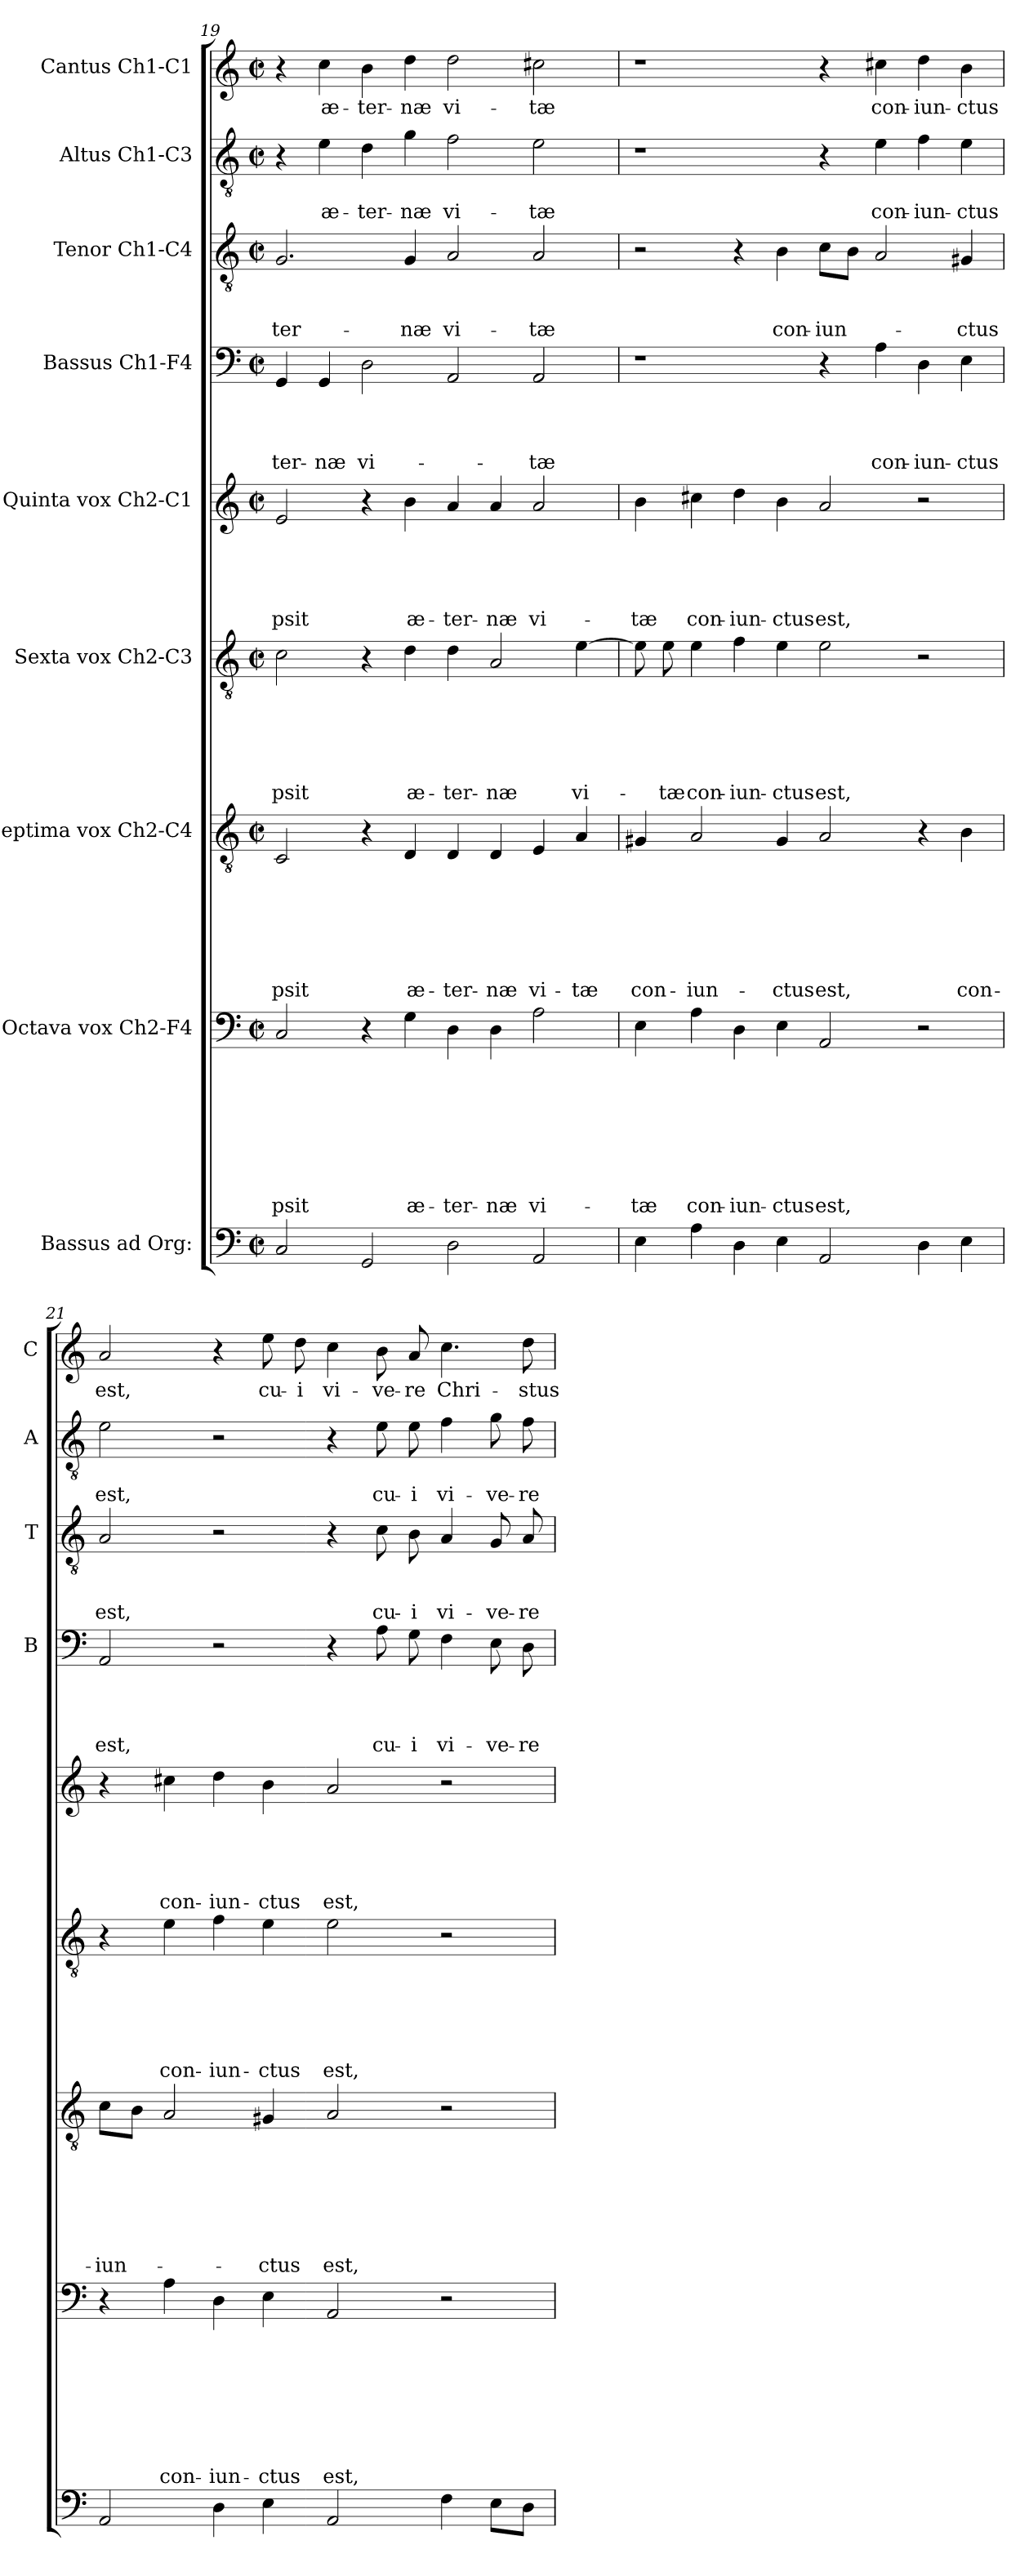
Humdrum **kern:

**kern	**kern	**text	**text	**text	**text	**text	**text	**text	**text	**kern	**text	**text	**text	**text	**text	**text	**text	**kern	**text	**text	**text	**text	**text	**text	**kern	**text	**text	**text	**text	**text	**kern	**text	**text	**text	**text	**kern	**text	**text	**text	**kern	**text	**text	**kern	**text
*part9	*part8	*part8	*part8	*part8	*part8	*part8	*part8	*part8	*part8	*part7	*part7	*part7	*part7	*part7	*part7	*part7	*part7	*part6	*part6	*part6	*part6	*part6	*part6	*part6	*part5	*part5	*part5	*part5	*part5	*part5	*part4	*part4	*part4	*part4	*part4	*part3	*part3	*part3	*part3	*part2	*part2	*part2	*part1	*part1
*staff9	*staff8	*staff8	*staff8	*staff8	*staff8	*staff8	*staff8	*staff8	*staff8	*staff7	*staff7	*staff7	*staff7	*staff7	*staff7	*staff7	*staff7	*staff6	*staff6	*staff6	*staff6	*staff6	*staff6	*staff6	*staff5	*staff5	*staff5	*staff5	*staff5	*staff5	*staff4	*staff4	*staff4	*staff4	*staff4	*staff3	*staff3	*staff3	*staff3	*staff2	*staff2	*staff2	*staff1	*staff1
*I"Bassus ad Org:	*I"Octava vox Ch2-F4	*	*	*	*	*	*	*	*	*I"Septima vox Ch2-C4	*	*	*	*	*	*	*	*I"Sexta vox Ch2-C3	*	*	*	*	*	*	*I"Quinta vox Ch2-C1	*	*	*	*	*	*I"Bassus Ch1-F4	*	*	*	*	*I"Tenor Ch1-C4	*	*	*	*I"Altus Ch1-C3	*	*	*I"Cantus Ch1-C1	*
*	*	*	*	*	*	*	*	*	*	*	*	*	*	*	*	*	*	*	*	*	*	*	*	*	*	*	*	*	*	*	*I'B	*	*	*	*	*I'T	*	*	*	*I'A	*	*	*I'C	*
*clefF4	*clefF4	*	*	*	*	*	*	*	*	*clefGv2	*	*	*	*	*	*	*	*clefGv2	*	*	*	*	*	*	*clefG2	*	*	*	*	*	*clefF4	*	*	*	*	*clefGv2	*	*	*	*clefGv2	*	*	*clefG2	*
*k[]	*k[]	*	*	*	*	*	*	*	*	*k[]	*	*	*	*	*	*	*	*k[]	*	*	*	*	*	*	*k[]	*	*	*	*	*	*k[]	*	*	*	*	*k[]	*	*	*	*k[]	*	*	*k[]	*
*C:	*C:	*	*	*	*	*	*	*	*	*C:	*	*	*	*	*	*	*	*C:	*	*	*	*	*	*	*C:	*	*	*	*	*	*C:	*	*	*	*	*C:	*	*	*	*C:	*	*	*C:	*
*M2/2	*M2/2	*	*	*	*	*	*	*	*	*M2/2	*	*	*	*	*	*	*	*M2/2	*	*	*	*	*	*	*M2/2	*	*	*	*	*	*M2/2	*	*	*	*	*M2/2	*	*	*	*M2/2	*	*	*M2/2	*
*met(c|)	*met(c|)	*	*	*	*	*	*	*	*	*met(c|)	*	*	*	*	*	*	*	*met(c|)	*	*	*	*	*	*	*met(c|)	*	*	*	*	*	*met(c|)	*	*	*	*	*met(c|)	*	*	*	*met(c|)	*	*	*met(c|)	*
=19	=19	=19	=19	=19	=19	=19	=19	=19	=19	=19	=19	=19	=19	=19	=19	=19	=19	=19	=19	=19	=19	=19	=19	=19	=19	=19	=19	=19	=19	=19	=19	=19	=19	=19	=19	=19	=19	=19	=19	=19	=19	=19	=19	=19
!	!	!	!	!	!	!	!	!	!LO:LY:b	!	!	!	!	!	!	!	!LO:LY:b	!	!	!	!	!	!	!LO:LY:b	!	!	!	!	!	!LO:LY:b	!	!	!	!	!LO:LY:b	!	!	!	!LO:LY:b	!	!	!	!	!
2C/	2C/	.	.	.	.	.	.	.	-psit	2C/	.	.	.	.	.	.	-psit	2c\	.	.	.	.	.	-psit	2e/	.	.	.	.	-psit	4GG/	.	.	.	-ter-	2.G/	.	.	-ter-	4r	.	.	4r	.
!	!	!	!	!	!	!	!	!	!	!	!	!	!	!	!	!	!	!	!	!	!	!	!	!	!	!	!	!	!	!	!	!	!	!	!LO:LY:b	!	!	!	!	!	!	!LO:LY:b	!	!LO:LY:b
.	.	.	.	.	.	.	.	.	.	.	.	.	.	.	.	.	.	.	.	.	.	.	.	.	.	.	.	.	.	.	4GG/	.	.	.	-næ	.	.	.	.	4e\	.	æ-	4cc\	æ-
!	!	!	!	!	!	!	!	!	!	!	!	!	!	!	!	!	!	!	!	!	!	!	!	!	!	!	!	!	!	!	!	!	!	!	!LO:LY:b	!	!	!	!	!	!	!LO:LY:b	!	!LO:LY:b
2GG/	4r	.	.	.	.	.	.	.	.	4r	.	.	.	.	.	.	.	4r	.	.	.	.	.	.	4r	.	.	.	.	.	2D\	.	.	.	vi-	.	.	.	.	4d\	.	-ter-	4b\	-ter-
!	!	!	!	!	!	!	!	!	!LO:LY:b	!	!	!	!	!	!	!	!LO:LY:b	!	!	!	!	!	!	!LO:LY:b	!	!	!	!	!	!LO:LY:b	!	!	!	!	!	!	!	!	!LO:LY:b	!	!	!LO:LY:b	!	!LO:LY:b
.	4G\	.	.	.	.	.	.	.	æ-	4D/	.	.	.	.	.	.	æ-	4d\	.	.	.	.	.	æ-	4b\	.	.	.	.	æ-	.	.	.	.	.	4G/	.	.	-næ	4g\	.	-næ	4dd\	-næ
!	!	!	!	!	!	!	!	!	!LO:LY:b	!	!	!	!	!	!	!	!LO:LY:b	!	!	!	!	!	!	!LO:LY:b	!	!	!	!	!	!LO:LY:b	!	!	!	!	!	!	!	!	!LO:LY:b	!	!	!LO:LY:b	!	!LO:LY:b
2D\	4D\	.	.	.	.	.	.	.	-ter-	4D/	.	.	.	.	.	.	-ter-	4d\	.	.	.	.	.	-ter-	4a/	.	.	.	.	-ter-	2AA/	.	.	.	.	2A/	.	.	vi-	2f\	.	vi-	2dd\	vi-
!	!	!	!	!	!	!	!	!	!LO:LY:b	!	!	!	!	!	!	!	!LO:LY:b	!	!	!	!	!	!	!LO:LY:b	!	!	!	!	!	!LO:LY:b	!	!	!	!	!	!	!	!	!	!	!	!	!	!
.	4D\	.	.	.	.	.	.	.	-næ	4D/	.	.	.	.	.	.	-næ	2A/	.	.	.	.	.	-næ	4a/	.	.	.	.	-næ	.	.	.	.	.	.	.	.	.	.	.	.	.	.
!	!	!	!	!	!	!	!	!	!LO:LY:b	!	!	!	!	!	!	!	!LO:LY:b	!	!	!	!	!	!	!	!	!	!	!	!	!LO:LY:b	!	!	!	!	!LO:LY:b	!	!	!	!LO:LY:b	!	!	!LO:LY:b	!	!LO:LY:b
2AA/	2A\	.	.	.	.	.	.	.	vi-	4E/	.	.	.	.	.	.	vi-	.	.	.	.	.	.	.	2a/	.	.	.	.	vi-	2AA/	.	.	.	-tæ	2A/	.	.	-tæ	2e\	.	-tæ	2cc#X\	-tæ
!	!	!	!	!	!	!	!	!	!	!	!	!	!	!	!	!	!LO:LY:b	!	!	!	!	!	!	!LO:LY:b	!	!	!	!	!	!	!	!	!	!	!	!	!	!	!	!	!	!	!	!
.	.	.	.	.	.	.	.	.	.	4A/	.	.	.	.	.	.	-tæ	[4e\	.	.	.	.	.	vi-	.	.	.	.	.	.	.	.	.	.	.	.	.	.	.	.	.	.	.	.
=20	=20	=20	=20	=20	=20	=20	=20	=20	=20	=20	=20	=20	=20	=20	=20	=20	=20	=20	=20	=20	=20	=20	=20	=20	=20	=20	=20	=20	=20	=20	=20	=20	=20	=20	=20	=20	=20	=20	=20	=20	=20	=20	=20	=20
!	!	!	!	!	!	!	!	!	!LO:LY:b	!	!	!	!	!	!	!	!LO:LY:b	!	!	!	!	!	!	!	!	!	!	!	!	!LO:LY:b	!	!	!	!	!	!	!	!	!	!	!	!	!	!
4E\	4E\	.	.	.	.	.	.	.	-tæ	4G#X/	.	.	.	.	.	.	con-	8e\]	.	.	.	.	.	.	4b\	.	.	.	.	-tæ	1r	.	.	.	.	2r	.	.	.	1r	.	.	1r	.
!	!	!	!	!	!	!	!	!	!	!	!	!	!	!	!	!	!	!	!	!	!	!	!	!LO:LY:b	!	!	!	!	!	!	!	!	!	!	!	!	!	!	!	!	!	!	!	!
.	.	.	.	.	.	.	.	.	.	.	.	.	.	.	.	.	.	8e\	.	.	.	.	.	-tæ	.	.	.	.	.	.	.	.	.	.	.	.	.	.	.	.	.	.	.	.
!	!	!	!	!	!	!	!	!	!LO:LY:b	!	!	!	!	!	!	!	!LO:LY:b	!	!	!	!	!	!	!LO:LY:b	!	!	!	!	!	!LO:LY:b	!	!	!	!	!	!	!	!	!	!	!	!	!	!
4A\	4A\	.	.	.	.	.	.	.	con-	2A/	.	.	.	.	.	.	-iun-	4e\	.	.	.	.	.	con-	4cc#X\	.	.	.	.	con-	.	.	.	.	.	.	.	.	.	.	.	.	.	.
!	!	!	!	!	!	!	!	!	!LO:LY:b	!	!	!	!	!	!	!	!	!	!	!	!	!	!	!LO:LY:b	!	!	!	!	!	!LO:LY:b	!	!	!	!	!	!	!	!	!	!	!	!	!	!
4D\	4D\	.	.	.	.	.	.	.	-iun-	.	.	.	.	.	.	.	.	4f\	.	.	.	.	.	-iun-	4dd\	.	.	.	.	-iun-	.	.	.	.	.	4r	.	.	.	.	.	.	.	.
!	!	!	!	!	!	!	!	!	!LO:LY:b	!	!	!	!	!	!	!	!LO:LY:b	!	!	!	!	!	!	!LO:LY:b	!	!	!	!	!	!LO:LY:b	!	!	!	!	!	!	!	!	!LO:LY:b	!	!	!	!	!
4E\	4E\	.	.	.	.	.	.	.	-ctus	4G#/	.	.	.	.	.	.	-ctus	4e\	.	.	.	.	.	-ctus	4b\	.	.	.	.	-ctus	.	.	.	.	.	4B\	.	.	con-	.	.	.	.	.
!	!	!	!	!	!	!	!	!	!LO:LY:b	!	!	!	!	!	!	!	!LO:LY:b	!	!	!	!	!	!	!LO:LY:b	!	!	!	!	!	!LO:LY:b	!	!	!	!	!	!	!	!	!LO:LY:b	!	!	!	!	!
2AA/	2AA/	.	.	.	.	.	.	.	est,	2A/	.	.	.	.	.	.	est,	2e\	.	.	.	.	.	est,	2a/	.	.	.	.	est,	4r	.	.	.	.	8c\L	.	.	-iun-	4r	.	.	4r	.
.	.	.	.	.	.	.	.	.	.	.	.	.	.	.	.	.	.	.	.	.	.	.	.	.	.	.	.	.	.	.	.	.	.	.	.	8B\J	.	.	.	.	.	.	.	.
!	!	!	!	!	!	!	!	!	!	!	!	!	!	!	!	!	!	!	!	!	!	!	!	!	!	!	!	!	!	!	!	!	!	!	!LO:LY:b	!	!	!	!	!	!	!LO:LY:b	!	!LO:LY:b
.	.	.	.	.	.	.	.	.	.	.	.	.	.	.	.	.	.	.	.	.	.	.	.	.	.	.	.	.	.	.	4A\	.	.	.	con-	2A/	.	.	.	4e\	.	con-	4cc#X\	con-
!	!	!	!	!	!	!	!	!	!	!	!	!	!	!	!	!	!	!	!	!	!	!	!	!	!	!	!	!	!	!	!	!	!	!	!LO:LY:b	!	!	!	!	!	!	!LO:LY:b	!	!LO:LY:b
4D\	2r	.	.	.	.	.	.	.	.	4r	.	.	.	.	.	.	.	2r	.	.	.	.	.	.	2r	.	.	.	.	.	4D\	.	.	.	-iun-	.	.	.	.	4f\	.	-iun-	4dd\	-iun-
!	!	!	!	!	!	!	!	!	!	!	!	!	!	!	!	!	!LO:LY:b	!	!	!	!	!	!	!	!	!	!	!	!	!	!	!	!	!	!LO:LY:b	!	!	!	!LO:LY:b	!	!	!LO:LY:b	!	!LO:LY:b
4E\	.	.	.	.	.	.	.	.	.	4B\	.	.	.	.	.	.	con-	.	.	.	.	.	.	.	.	.	.	.	.	.	4E\	.	.	.	-ctus	4G#X/	.	.	-ctus	4e\	.	-ctus	4b\	-ctus
!!LO:PB:g=z
=21	=21	=21	=21	=21	=21	=21	=21	=21	=21	=21	=21	=21	=21	=21	=21	=21	=21	=21	=21	=21	=21	=21	=21	=21	=21	=21	=21	=21	=21	=21	=21	=21	=21	=21	=21	=21	=21	=21	=21	=21	=21	=21	=21	=21
!	!	!	!	!	!	!	!	!	!	!	!	!	!	!	!	!	!LO:LY:b	!	!	!	!	!	!	!	!	!	!	!	!	!	!	!	!	!	!LO:LY:b	!	!	!	!LO:LY:b	!	!	!LO:LY:b	!	!LO:LY:b
2AA/	4r	.	.	.	.	.	.	.	.	8c\L	.	.	.	.	.	.	-iun-	4r	.	.	.	.	.	.	4r	.	.	.	.	.	2AA/	.	.	.	est,	2A/	.	.	est,	2e\	.	est,	2a/	est,
.	.	.	.	.	.	.	.	.	.	8B\J	.	.	.	.	.	.	.	.	.	.	.	.	.	.	.	.	.	.	.	.	.	.	.	.	.	.	.	.	.	.	.	.	.	.
!	!	!	!	!	!	!	!	!	!LO:LY:b	!	!	!	!	!	!	!	!	!	!	!	!	!	!	!LO:LY:b	!	!	!	!	!	!LO:LY:b	!	!	!	!	!	!	!	!	!	!	!	!	!	!
.	4A\	.	.	.	.	.	.	.	con-	2A/	.	.	.	.	.	.	.	4e\	.	.	.	.	.	con-	4cc#X\	.	.	.	.	con-	.	.	.	.	.	.	.	.	.	.	.	.	.	.
!	!	!	!	!	!	!	!	!	!LO:LY:b	!	!	!	!	!	!	!	!	!	!	!	!	!	!	!LO:LY:b	!	!	!	!	!	!LO:LY:b	!	!	!	!	!	!	!	!	!	!	!	!	!	!
4D\	4D\	.	.	.	.	.	.	.	-iun-	.	.	.	.	.	.	.	.	4f\	.	.	.	.	.	-iun-	4dd\	.	.	.	.	-iun-	2r	.	.	.	.	2r	.	.	.	2r	.	.	4r	.
!	!	!	!	!	!	!	!	!	!LO:LY:b	!	!	!	!	!	!	!	!LO:LY:b	!	!	!	!	!	!	!LO:LY:b	!	!	!	!	!	!LO:LY:b	!	!	!	!	!	!	!	!	!	!	!	!	!	!LO:LY:b
4E\	4E\	.	.	.	.	.	.	.	-ctus	4G#X/	.	.	.	.	.	.	-ctus	4e\	.	.	.	.	.	-ctus	4b\	.	.	.	.	-ctus	.	.	.	.	.	.	.	.	.	.	.	.	8ee\	cu-
!	!	!	!	!	!	!	!	!	!	!	!	!	!	!	!	!	!	!	!	!	!	!	!	!	!	!	!	!	!	!	!	!	!	!	!	!	!	!	!	!	!	!	!	!LO:LY:b
.	.	.	.	.	.	.	.	.	.	.	.	.	.	.	.	.	.	.	.	.	.	.	.	.	.	.	.	.	.	.	.	.	.	.	.	.	.	.	.	.	.	.	8dd\	-i
!	!	!	!	!	!	!	!	!	!LO:LY:b	!	!	!	!	!	!	!	!LO:LY:b	!	!	!	!	!	!	!LO:LY:b	!	!	!	!	!	!LO:LY:b	!	!	!	!	!	!	!	!	!	!	!	!	!	!LO:LY:b
2AA/	2AA/	.	.	.	.	.	.	.	est,	2A/	.	.	.	.	.	.	est,	2e\	.	.	.	.	.	est,	2a/	.	.	.	.	est,	4r	.	.	.	.	4r	.	.	.	4r	.	.	4cc\	vi-
!	!	!	!	!	!	!	!	!	!	!	!	!	!	!	!	!	!	!	!	!	!	!	!	!	!	!	!	!	!	!	!	!	!	!	!LO:LY:b	!	!	!	!LO:LY:b	!	!	!LO:LY:b	!	!LO:LY:b
.	.	.	.	.	.	.	.	.	.	.	.	.	.	.	.	.	.	.	.	.	.	.	.	.	.	.	.	.	.	.	8A\	.	.	.	cu-	8c\	.	.	cu-	8e\	.	cu-	8b\	-ve-
!	!	!	!	!	!	!	!	!	!	!	!	!	!	!	!	!	!	!	!	!	!	!	!	!	!	!	!	!	!	!	!	!	!	!	!LO:LY:b	!	!	!	!LO:LY:b	!	!	!LO:LY:b	!	!LO:LY:b
.	.	.	.	.	.	.	.	.	.	.	.	.	.	.	.	.	.	.	.	.	.	.	.	.	.	.	.	.	.	.	8G\	.	.	.	-i	8B\	.	.	-i	8e\	.	-i	8a/	-re
!	!	!	!	!	!	!	!	!	!	!	!	!	!	!	!	!	!	!	!	!	!	!	!	!	!	!	!	!	!	!	!	!	!	!	!LO:LY:b	!	!	!	!LO:LY:b	!	!	!LO:LY:b	!	!LO:LY:b
4F\	2r	.	.	.	.	.	.	.	.	2r	.	.	.	.	.	.	.	2r	.	.	.	.	.	.	2r	.	.	.	.	.	4F\	.	.	.	vi-	4A/	.	.	vi-	4f\	.	vi-	4.cc\	Chri-
!	!	!	!	!	!	!	!	!	!	!	!	!	!	!	!	!	!	!	!	!	!	!	!	!	!	!	!	!	!	!	!	!	!	!	!LO:LY:b	!	!	!	!LO:LY:b	!	!	!LO:LY:b	!	!
8E\L	.	.	.	.	.	.	.	.	.	.	.	.	.	.	.	.	.	.	.	.	.	.	.	.	.	.	.	.	.	.	8E\	.	.	.	-ve-	8G/	.	.	-ve-	8g\	.	-ve-	.	.
!	!	!	!	!	!	!	!	!	!	!	!	!	!	!	!	!	!	!	!	!	!	!	!	!	!	!	!	!	!	!	!	!	!	!	!LO:LY:b	!	!	!	!LO:LY:b	!	!	!LO:LY:b	!	!LO:LY:b
8D\J	.	.	.	.	.	.	.	.	.	.	.	.	.	.	.	.	.	.	.	.	.	.	.	.	.	.	.	.	.	.	8D\	.	.	.	-re	8A/	.	.	-re	8f\	.	-re	8dd\	-stus
=	=	=	=	=	=	=	=	=	=	=	=	=	=	=	=	=	=	=	=	=	=	=	=	=	=	=	=	=	=	=	=	=	=	=	=	=	=	=	=	=	=	=	=	=
*-	*-	*-	*-	*-	*-	*-	*-	*-	*-	*-	*-	*-	*-	*-	*-	*-	*-	*-	*-	*-	*-	*-	*-	*-	*-	*-	*-	*-	*-	*-	*-	*-	*-	*-	*-	*-	*-	*-	*-	*-	*-	*-	*-	*-
